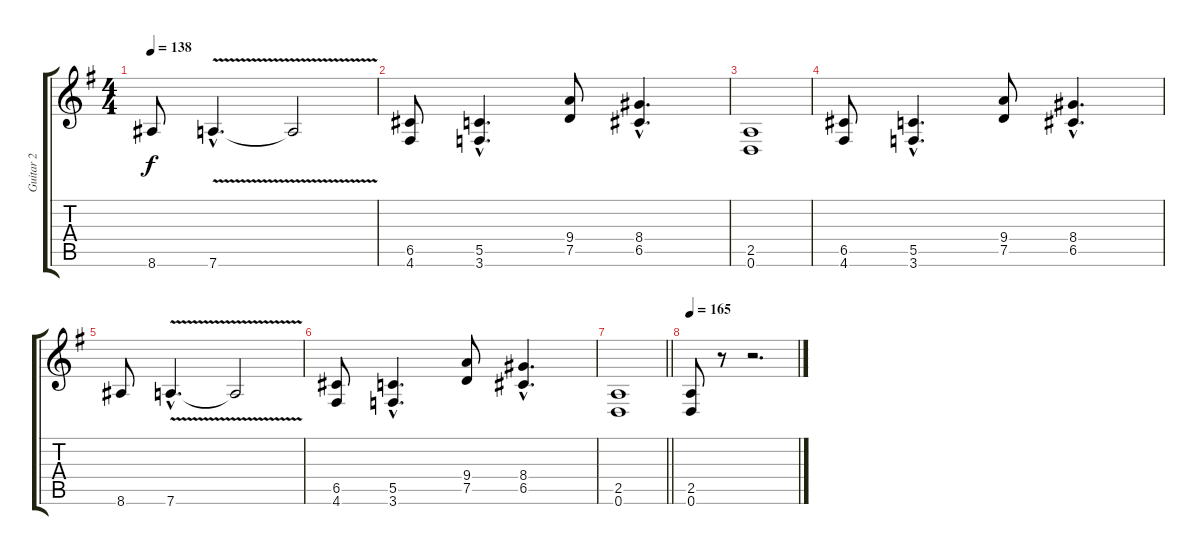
\track ("Guitar 2" "Guitar 2") {instrument overdrivenguitar}
\staff {score tabs}
\tuning (D4 A3 F3 C3 G2 D2) {hide}
\ts (4 4)
\tempo 138
\clef g2
\ks eminor
8.6.8{dy f} 7.6{v hac}.4{d} 7.6{t}.2 |
(6.5 4.6).8 (5.5{hac} 3.6{hac}).4{d} (9.4 7.5).8 (8.4{hac} 6.5{hac}).4{d} |
(2.5 0.6).1 |
(6.5 4.6).8 (5.5{hac} 3.6{hac}).4{d} (9.4 7.5).8 (8.4{hac} 6.5{hac}).4{d} |
8.6.8 7.6{v hac}.4{d} 7.6{t}.2 |
(6.5 4.6).8 (5.5{hac} 3.6{hac}).4{d} (9.4 7.5).8 (8.4{hac} 6.5{hac}).4{d} |
\barLineRight lightlight
(2.5 0.6).1 |
\tempo 165
(2.5 0.6).8 r.8 r.2{d}
